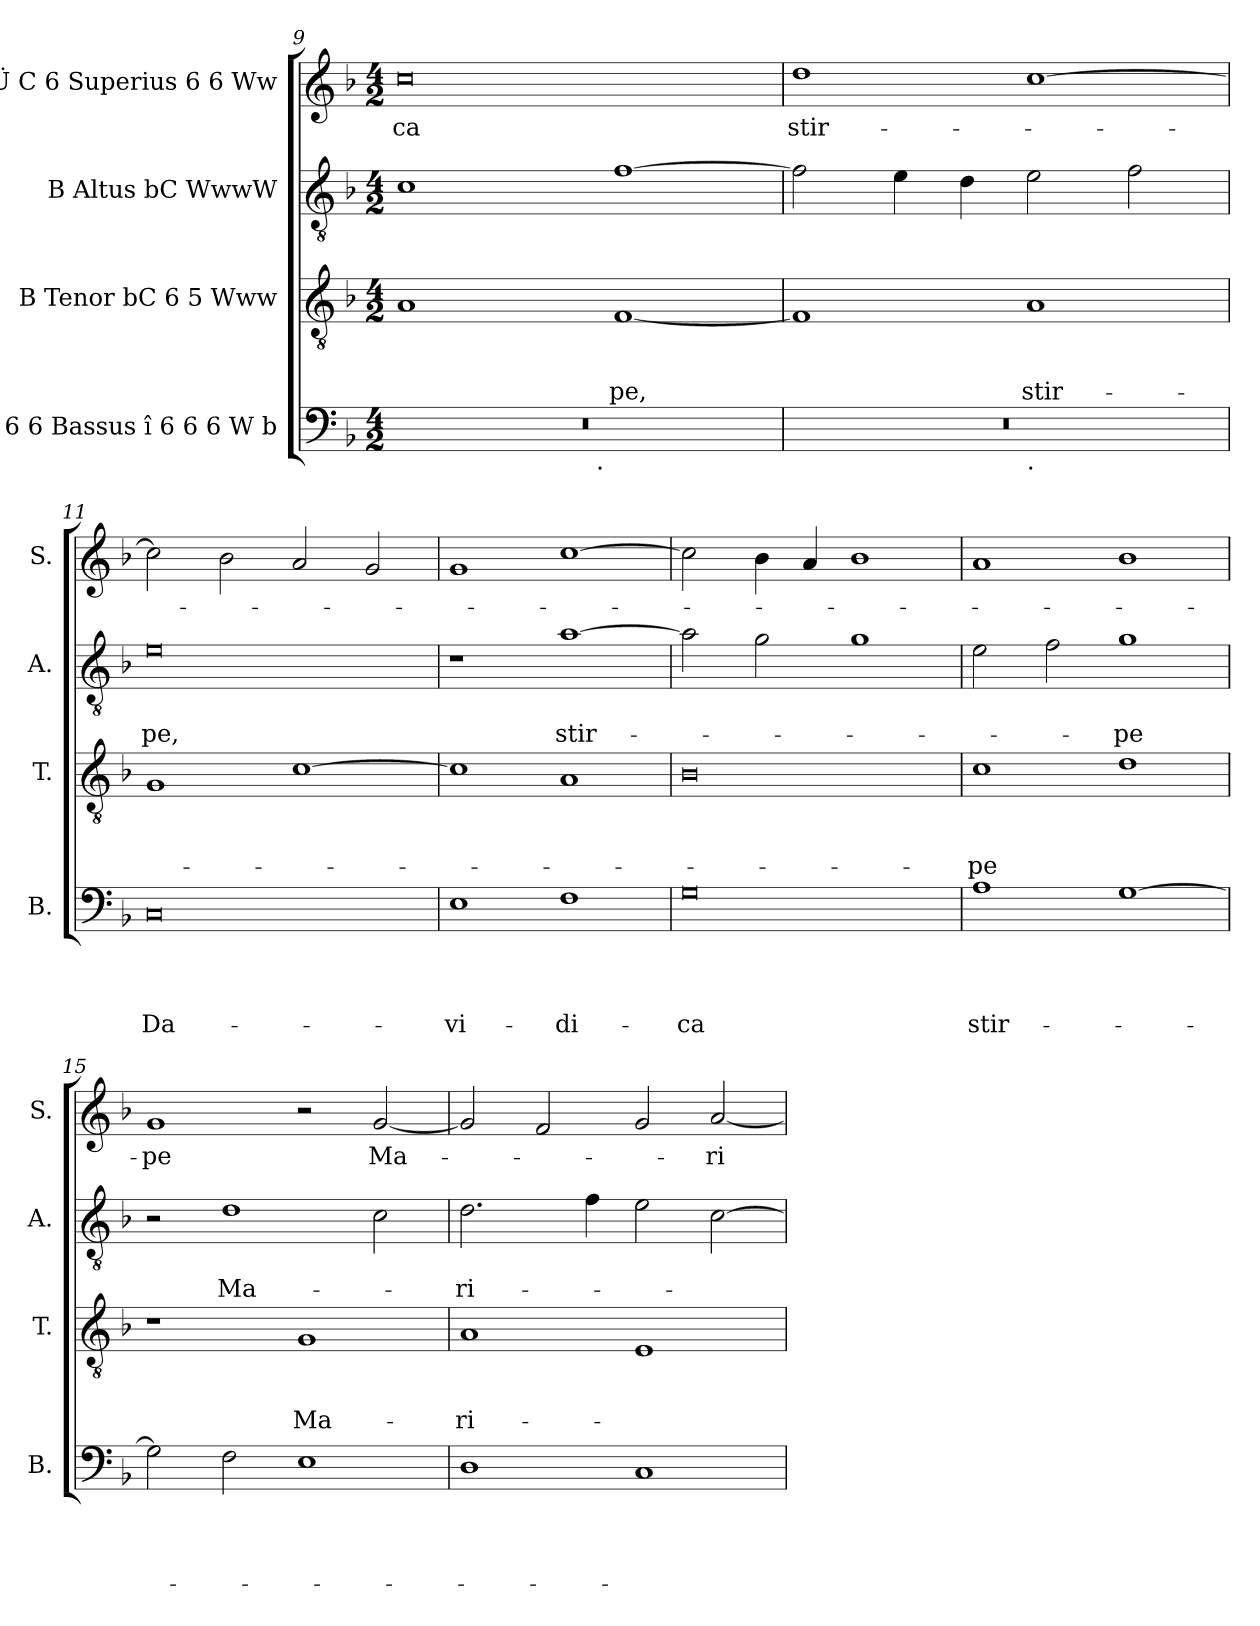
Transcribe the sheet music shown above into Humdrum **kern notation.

**kern	**text	**text	**text	**text	**kern	**text	**text	**text	**kern	**text	**text	**kern	**text
*part4	*part4	*part4	*part4	*part4	*part3	*part3	*part3	*part3	*part2	*part2	*part2	*part1	*part1
*staff4	*staff4	*staff4	*staff4	*staff4	*staff3	*staff3	*staff3	*staff3	*staff2	*staff2	*staff2	*staff1	*staff1
*I"C 6 6 Bassus î 6 6 6 W b	*	*	*	*	*I"B Tenor bC 6 5 Www	*	*	*	*I"B Altus bC WwwW	*	*	*I"b Ü C 6 Superius 6 6 Ww	*
*I'B.	*	*	*	*	*I'T.	*	*	*	*I'A.	*	*	*I'S.	*
*clefF4	*	*	*	*	*clefGv2	*	*	*	*clefGv2	*	*	*clefG2	*
*k[b-]	*	*	*	*	*k[b-]	*	*	*	*k[b-]	*	*	*k[b-]	*
*F:	*	*	*	*	*F:	*	*	*	*F:	*	*	*F:	*
*M4/2	*	*	*	*	*M4/2	*	*	*	*M4/2	*	*	*M4/2	*
=9	=9	=9	=9	=9	=9	=9	=9	=9	=9	=9	=9	=9	=9
!	!	!	!	!	!	!	!	!	!	!	!	!	!LO:LY:b
*^	*	*	*	*	*	*	*	*	*	*	*	*	*
0r	2ryy	.	.	.	.	1A	.	.	.	1c	.	.	0cc	-ca
.	4...ryy	.	.	.	.	.	.	.	.	.	.	.	.	.
!	!LO:TX:b:t=.	!	!	!	!	!	!	!	!	!	!	!	!	!
.	1ryy	.	.	.	.	.	.	.	.	.	.	.	.	.
!	!	!	!	!	!	!	!	!	!LO:LY:b	!	!	!	!	!
.	.	.	.	.	.	[<1F	.	.	-pe,	[>1f	.	.	.	.
.	32ryy	.	.	.	.	.	.	.	.	.	.	.	.	.
=10	=10	=10	=10	=10	=10	=10	=10	=10	=10	=10	=10	=10	=10	=10
!	!	!	!	!	!	!	!	!	!	!	!	!	!	!LO:LY:b
0r	1ryy	.	.	.	.	1F]	.	.	.	2f\]	.	.	1dd	stir-
.	.	.	.	.	.	.	.	.	.	4e\	.	.	.	.
.	.	.	.	.	.	.	.	.	.	4d\	.	.	.	.
!	!LO:TX:b:t=.	!	!	!	!	!	!	!	!	!	!	!	!	!
!	!	!	!	!	!	!	!	!	!LO:LY:b	!	!	!	!	!
.	1ryy	.	.	.	.	1A	.	.	stir-	2e\	.	.	[>1cc	.
.	.	.	.	.	.	.	.	.	.	2f\	.	.	.	.
=11	=11	=11	=11	=11	=11	=11	=11	=11	=11	=11	=11	=11	=11	=11
!	!	!	!	!	!LO:LY:b	!	!	!	!	!	!	!LO:LY:b	!	!
*v	*v	*	*	*	*	*	*	*	*	*	*	*	*	*
0C	.	.	.	Da-	1G	.	.	.	0e	.	-pe,	2cc\]	.
.	.	.	.	.	.	.	.	.	.	.	.	2b-\	.
.	.	.	.	.	[>1c	.	.	.	.	.	.	2a/	.
.	.	.	.	.	.	.	.	.	.	.	.	2g/	.
=12	=12	=12	=12	=12	=12	=12	=12	=12	=12	=12	=12	=12	=12
!	!	!	!	!LO:LY:b	!	!	!	!	!	!	!	!	!
1E	.	.	.	-vi-	1c]	.	.	.	1r	.	.	1g	.
!	!	!	!	!LO:LY:b	!	!	!	!	!	!	!LO:LY:b	!	!
1F	.	.	.	-di-	1A	.	.	.	[>1a	.	stir-	[>1cc	.
=13	=13	=13	=13	=13	=13	=13	=13	=13	=13	=13	=13	=13	=13
!	!	!	!	!LO:LY:b	!	!	!	!	!	!	!	!	!
0G	.	.	.	-ca	0B-	.	.	.	2a\]	.	.	2cc\]	.
.	.	.	.	.	.	.	.	.	2g\	.	.	4b-\	.
.	.	.	.	.	.	.	.	.	.	.	.	4a/	.
.	.	.	.	.	.	.	.	.	1g	.	.	1b-	.
!!LO:LB:g=z
=14	=14	=14	=14	=14	=14	=14	=14	=14	=14	=14	=14	=14	=14
!	!	!	!	!LO:LY:b	!	!	!	!LO:LY:b	!	!	!	!	!
1A	.	.	.	stir-	1c	.	.	-pe	2e\	.	.	1a	.
.	.	.	.	.	.	.	.	.	2f\	.	.	.	.
!	!	!	!	!	!	!	!	!	!	!	!LO:LY:b	!	!
[>1G	.	.	.	.	1d	.	.	.	1g	.	-pe	1b-	.
=15	=15	=15	=15	=15	=15	=15	=15	=15	=15	=15	=15	=15	=15
!	!	!	!	!	!	!	!	!	!	!	!	!	!LO:LY:b
2G\]	.	.	.	.	1r	.	.	.	2r	.	.	1g	-pe
!	!	!	!	!	!	!	!	!	!	!	!LO:LY:b	!	!
2F\	.	.	.	.	.	.	.	.	1d	.	Ma-	.	.
!	!	!	!	!	!	!	!	!LO:LY:b	!	!	!	!	!
1E	.	.	.	.	1G	.	.	Ma-	.	.	.	2r	.
!	!	!	!	!	!	!	!	!	!	!	!	!	!LO:LY:b
.	.	.	.	.	.	.	.	.	2c\	.	.	[<2g/	Ma-
=16	=16	=16	=16	=16	=16	=16	=16	=16	=16	=16	=16	=16	=16
!	!	!	!	!	!	!	!	!LO:LY:b	!	!	!LO:LY:b	!	!
1D	.	.	.	.	1A	.	.	-ri-	2.d\	.	-ri-	2g/]	.
.	.	.	.	.	.	.	.	.	.	.	.	2f/	.
.	.	.	.	.	.	.	.	.	4f\	.	.	.	.
1C	.	.	.	.	1E	.	.	.	2e\	.	.	2g/	.
!	!	!	!	!	!	!	!	!	!	!	!	!	!LO:LY:b
.	.	.	.	.	.	.	.	.	[>2c\	.	.	[<2a/	-ri-
=	=	=	=	=	=	=	=	=	=	=	=	=	=
*-	*-	*-	*-	*-	*-	*-	*-	*-	*-	*-	*-	*-	*-
